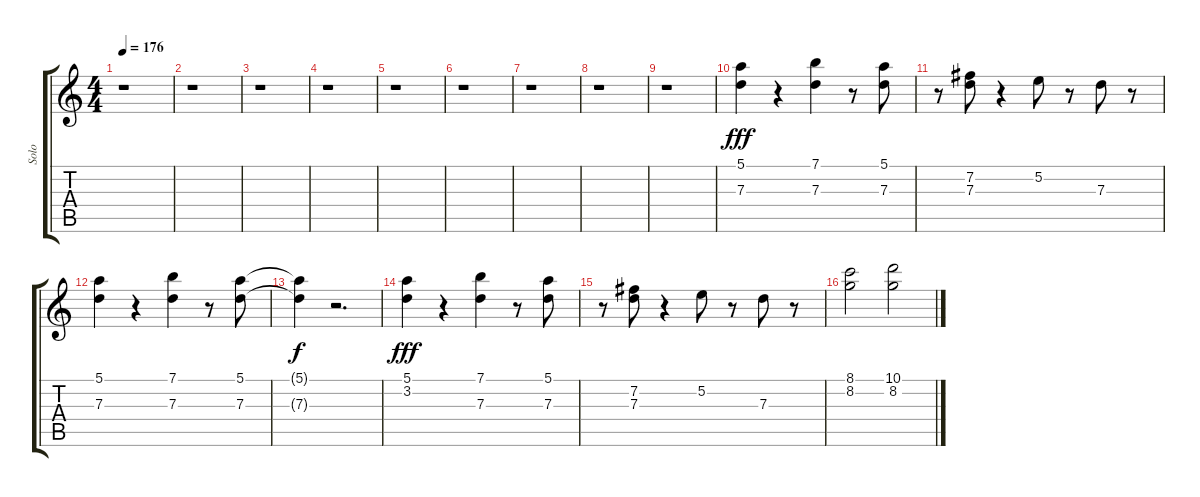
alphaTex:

\track ("Solo" "Solo") {instrument overdrivenguitar}
\staff {score tabs}
\tuning (E4 B3 G3 D3 A2 E2) {hide}
\ts (4 4)
\tempo 176
\clef g2
\ks c
r.1{dy fff instrument overdrivenguitar} |
r.1 |
r.1 |
r.1 |
r.1 |
r.1 |
r.1 |
r.1 |
r.1 |
(5.1 7.3).4 r.4 (7.1 7.3).4 r.8 (5.1 7.3).8 |
r.8 (7.2 7.3).8 r.4 5.2.8 r.8 7.3.8 r.8 |
(5.1 7.3).4 r.4 (7.1 7.3).4 r.8 (5.1 7.3).8 |
(5.1{t} 7.3{t}).4{dy f} r.2{d} |
(5.1 3.2).4{dy fff} r.4 (7.1 7.3).4 r.8 (5.1 7.3).8 |
r.8 (7.2 7.3).8 r.4 5.2.8 r.8 7.3.8 r.8 |
(8.1 8.2).2 (10.1 8.2).2
